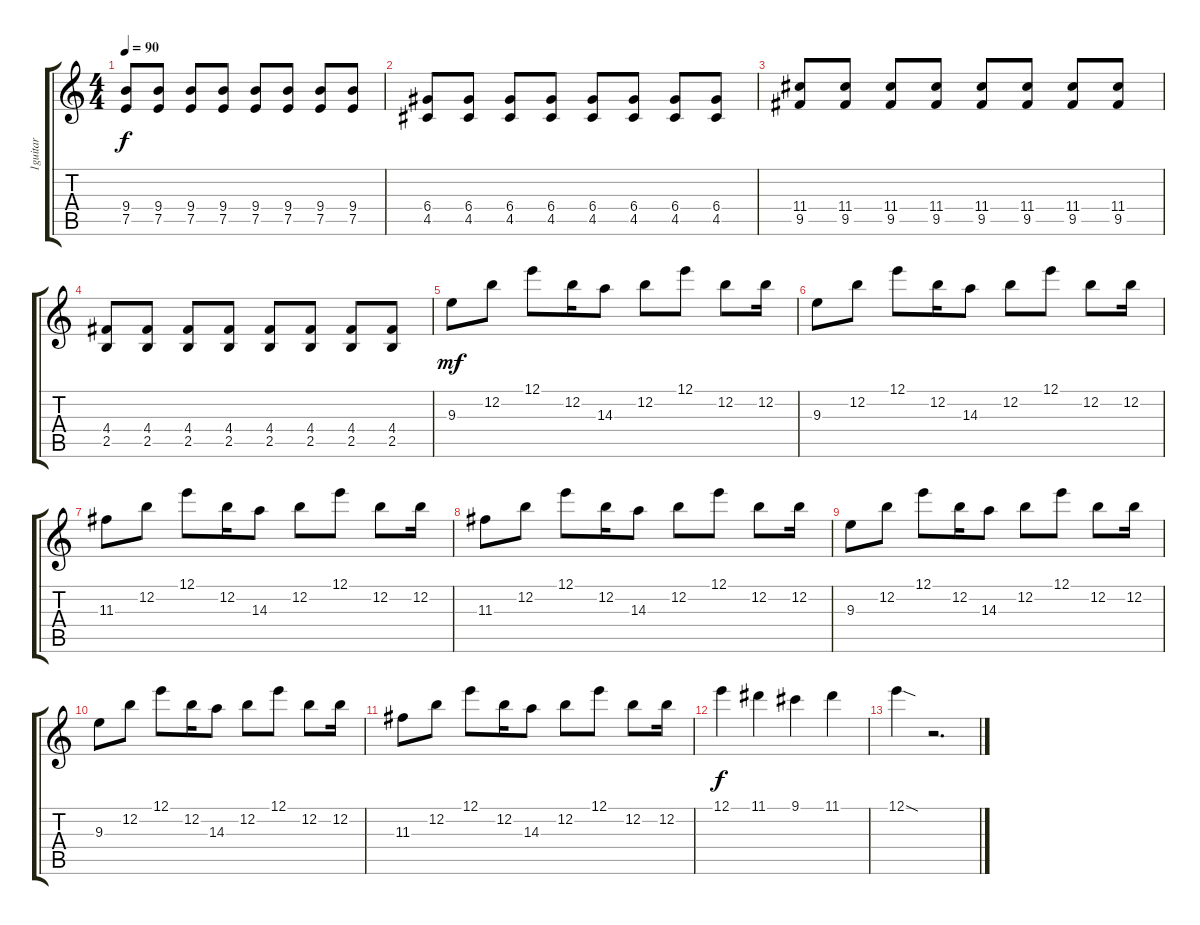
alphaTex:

\track ("1guitar" "1guitar") {instrument distortionguitar}
\staff {score tabs}
\tuning (E4 B3 G3 D3 A2 E2) {hide}
\ts (4 4)
\tempo 90
\clef g2
\ks c
(9.4 7.5).8{dy f} (9.4 7.5).8 (9.4 7.5).8 (9.4 7.5).8 (9.4 7.5).8 (9.4 7.5).8 (9.4 7.5).8 (9.4 7.5).8 |
(6.4 4.5).8 (6.4 4.5).8 (6.4 4.5).8 (6.4 4.5).8 (6.4 4.5).8 (6.4 4.5).8 (6.4 4.5).8 (6.4 4.5).8 |
(11.4 9.5).8 (11.4 9.5).8 (11.4 9.5).8 (11.4 9.5).8 (11.4 9.5).8 (11.4 9.5).8 (11.4 9.5).8 (11.4 9.5).8 |
(4.4 2.5).8 (4.4 2.5).8 (4.4 2.5).8 (4.4 2.5).8 (4.4 2.5).8 (4.4 2.5).8 (4.4 2.5).8 (4.4 2.5).8 |
9.3.8{dy mf} 12.2.8 12.1.8 12.2.16 14.3.8 12.2.8 12.1.8 12.2.8 12.2.16 |
9.3.8 12.2.8 12.1.8 12.2.16 14.3.8 12.2.8 12.1.8 12.2.8 12.2.16 |
11.3.8 12.2.8 12.1.8 12.2.16 14.3.8 12.2.8 12.1.8 12.2.8 12.2.16 |
11.3.8 12.2.8 12.1.8 12.2.16 14.3.8 12.2.8 12.1.8 12.2.8 12.2.16 |
9.3.8 12.2.8 12.1.8 12.2.16 14.3.8 12.2.8 12.1.8 12.2.8 12.2.16 |
9.3.8 12.2.8 12.1.8 12.2.16 14.3.8 12.2.8 12.1.8 12.2.8 12.2.16 |
11.3.8 12.2.8 12.1.8 12.2.16 14.3.8 12.2.8 12.1.8 12.2.8 12.2.16 |
12.1.4{dy f} 11.1.4 9.1.4 11.1.4 |
12.1{sod}.4 r.2{d}
